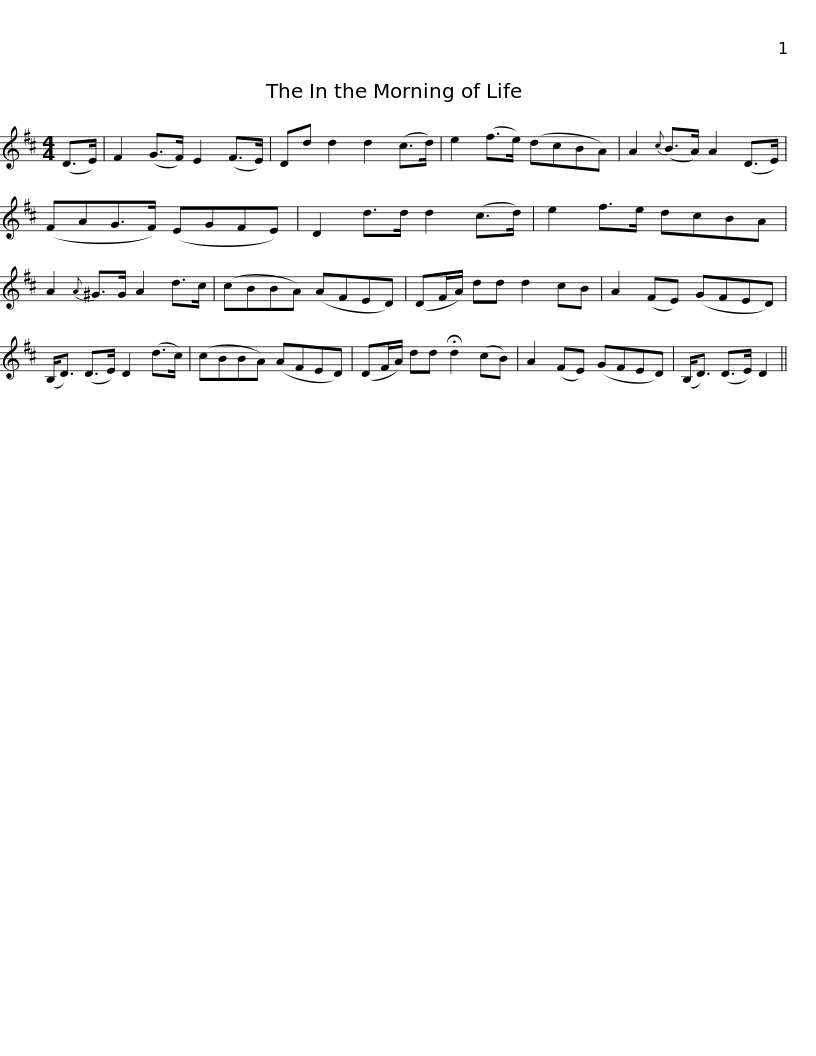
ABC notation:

X:1
L:1/8
M:4/4
I:linebreak $
K:D
V:1 treble
V:1
 (D>E) | F2 (G>F) E2 (F>E) | Dd d2 d2 (c>d) | e2 (f>e) (dcBA) | A2{c} (B>A) A2 (D>E) | %5
 (FAG>F) (EGFE) |$ D2 d>d d2 (c>d) | e2 f>e dcBA | A2{A} ^G>G A2 d>c | (cBBA) (AFED) | %10
 (DF/A/) dd d2 cB |$ A2 (FE) (GFED) | (B,<D) (D>E) D2 (d>c) | (cBBA) (AFED) | (DF/A/) dd !fermata!d2 (cB) | %15
 A2 (FE) (GFED) | (B,<D) (D>E) D2 || %17
